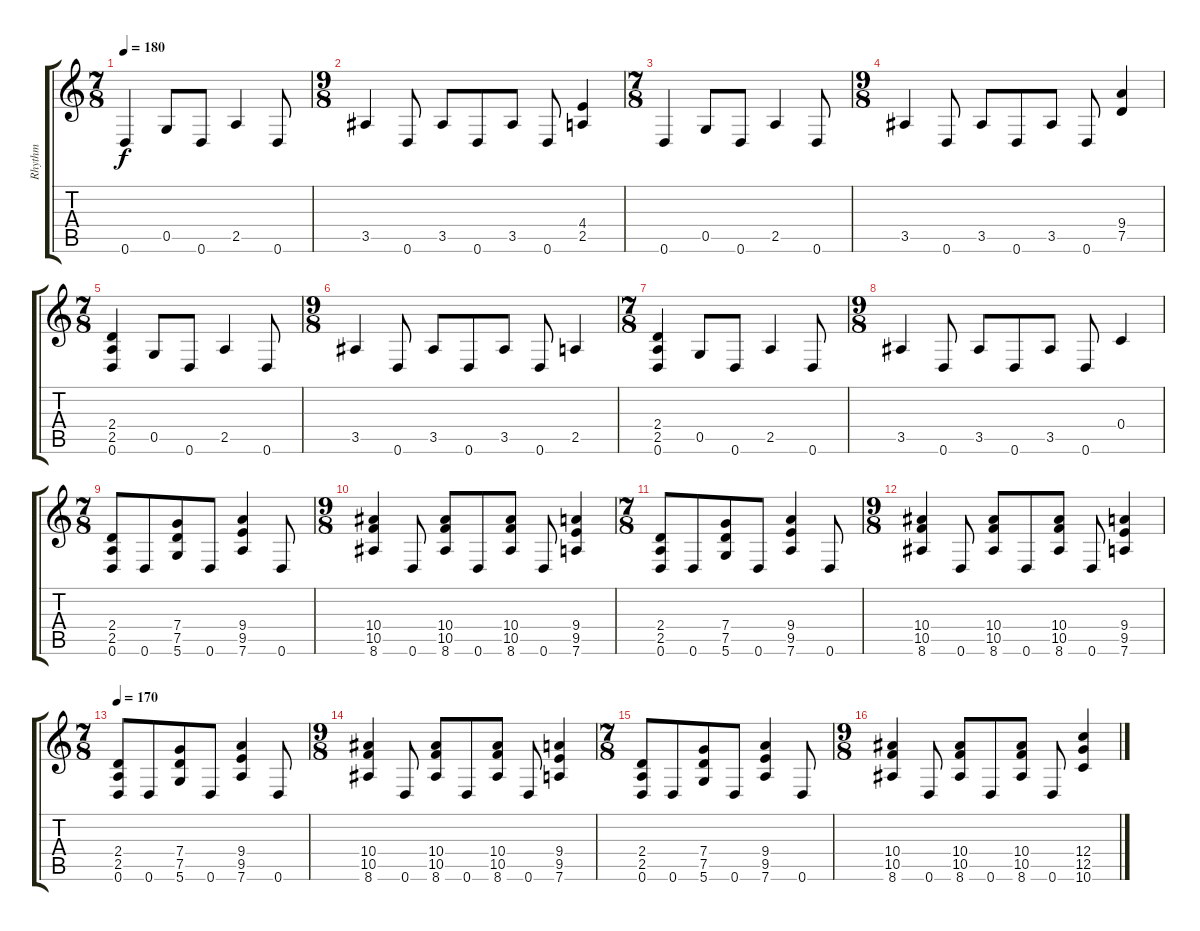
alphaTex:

\track ("Rhythm" "Rhythm") {instrument distortionguitar}
\staff {score tabs}
\tuning (D4 A3 F3 C3 G2 D2) {hide}
\ts (7 8)
\tempo 180
\clef g2
\ks c
0.6.4{dy f balance 13 instrument distortionguitar} 0.5.8 0.6.8 2.5.4 0.6.8 |
\ts (9 8)
3.5.4 0.6.8 3.5.8 0.6.8 3.5.8 0.6.8 (4.4 2.5).4 |
\ts (7 8)
0.6.4 0.5.8 0.6.8 2.5.4 0.6.8 |
\ts (9 8)
3.5.4 0.6.8 3.5.8 0.6.8 3.5.8 0.6.8 (9.4 7.5).4 |
\ts (7 8)
(2.4 2.5 0.6).4 0.5.8 0.6.8 2.5.4 0.6.8 |
\ts (9 8)
3.5.4 0.6.8 3.5.8 0.6.8 3.5.8 0.6.8 2.5.4 |
\ts (7 8)
(2.4 2.5 0.6).4 0.5.8 0.6.8 2.5.4 0.6.8 |
\ts (9 8)
3.5.4 0.6.8 3.5.8 0.6.8 3.5.8 0.6.8 0.4.4 |
\ts (7 8)
(2.4 2.5 0.6).8 0.6.8 (7.4 7.5 5.6).8 0.6.8 (9.4 9.5 7.6).4 0.6.8 |
\ts (9 8)
(10.4 10.5 8.6).4 0.6.8 (10.4 10.5 8.6).8 0.6.8 (10.4 10.5 8.6).8 0.6.8 (9.4 9.5 7.6).4 |
\ts (7 8)
(2.4 2.5 0.6).8 0.6.8 (7.4 7.5 5.6).8 0.6.8 (9.4 9.5 7.6).4 0.6.8 |
\ts (9 8)
(10.4 10.5 8.6).4 0.6.8 (10.4 10.5 8.6).8 0.6.8 (10.4 10.5 8.6).8 0.6.8 (9.4 9.5 7.6).4 |
\ts (7 8)
\tempo 170
(2.4 2.5 0.6).8 0.6.8 (7.4 7.5 5.6).8 0.6.8 (9.4 9.5 7.6).4 0.6.8 |
\ts (9 8)
(10.4 10.5 8.6).4 0.6.8 (10.4 10.5 8.6).8 0.6.8 (10.4 10.5 8.6).8 0.6.8 (9.4 9.5 7.6).4 |
\ts (7 8)
(2.4 2.5 0.6).8 0.6.8 (7.4 7.5 5.6).8 0.6.8 (9.4 9.5 7.6).4 0.6.8 |
\ts (9 8)
(10.4 10.5 8.6).4 0.6.8 (10.4 10.5 8.6).8 0.6.8 (10.4 10.5 8.6).8 0.6.8 (12.4 12.5 10.6).4
